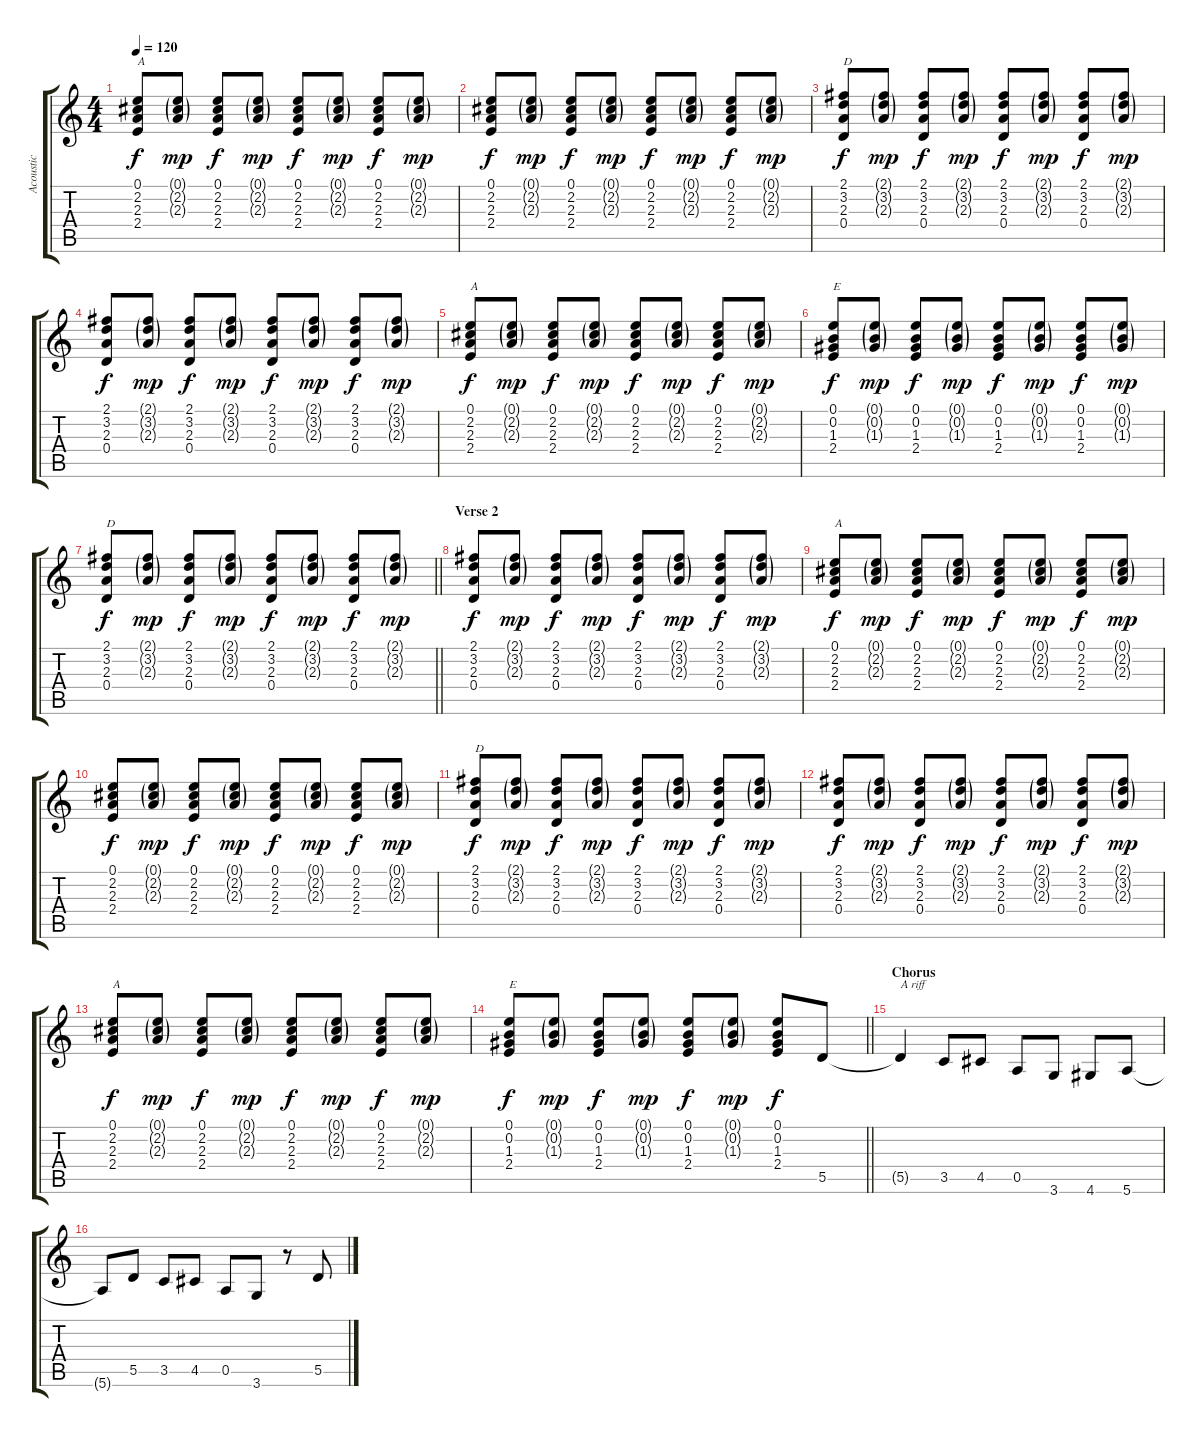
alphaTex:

\track ("Acoustic" "Acoustic") {instrument acousticguitarsteel}
\staff {score tabs}
\tuning (E4 B3 G3 D3 A2 E2) {hide}
\ts (4 4)
\tempo 120
\clef g2
\ks c
(0.1 2.2 2.3 2.4).8{txt "A" dy f} (0.1{g} 2.2{g} 2.3{g}).8{dy mp} (0.1 2.2 2.3 2.4).8{dy f} (0.1{g} 2.2{g} 2.3{g}).8{dy mp} (0.1 2.2 2.3 2.4).8{dy f} (0.1{g} 2.2{g} 2.3{g}).8{dy mp} (0.1 2.2 2.3 2.4).8{dy f} (0.1{g} 2.2{g} 2.3{g}).8{dy mp} |
(0.1 2.2 2.3 2.4).8{dy f} (0.1{g} 2.2{g} 2.3{g}).8{dy mp} (0.1 2.2 2.3 2.4).8{dy f} (0.1{g} 2.2{g} 2.3{g}).8{dy mp} (0.1 2.2 2.3 2.4).8{dy f} (0.1{g} 2.2{g} 2.3{g}).8{dy mp} (0.1 2.2 2.3 2.4).8{dy f} (0.1{g} 2.2{g} 2.3{g}).8{dy mp} |
(2.1 3.2 2.3 0.4).8{txt "D" dy f} (2.1{g} 3.2{g} 2.3{g}).8{dy mp} (2.1 3.2 2.3 0.4).8{dy f} (2.1{g} 3.2{g} 2.3{g}).8{dy mp} (2.1 3.2 2.3 0.4).8{dy f} (2.1{g} 3.2{g} 2.3{g}).8{dy mp} (2.1 3.2 2.3 0.4).8{dy f} (2.1{g} 3.2{g} 2.3{g}).8{dy mp} |
(2.1 3.2 2.3 0.4).8{dy f} (2.1{g} 3.2{g} 2.3{g}).8{dy mp} (2.1 3.2 2.3 0.4).8{dy f} (2.1{g} 3.2{g} 2.3{g}).8{dy mp} (2.1 3.2 2.3 0.4).8{dy f} (2.1{g} 3.2{g} 2.3{g}).8{dy mp} (2.1 3.2 2.3 0.4).8{dy f} (2.1{g} 3.2{g} 2.3{g}).8{dy mp} |
(0.1 2.2 2.3 2.4).8{txt "A" dy f} (0.1{g} 2.2{g} 2.3{g}).8{dy mp} (0.1 2.2 2.3 2.4).8{dy f} (0.1{g} 2.2{g} 2.3{g}).8{dy mp} (0.1 2.2 2.3 2.4).8{dy f} (0.1{g} 2.2{g} 2.3{g}).8{dy mp} (0.1 2.2 2.3 2.4).8{dy f} (0.1{g} 2.2{g} 2.3{g}).8{dy mp} |
(0.1 0.2 1.3 2.4).8{txt "E" dy f} (0.1{g} 0.2{g} 1.3{g}).8{dy mp} (0.1 0.2 1.3 2.4).8{dy f} (0.1{g} 0.2{g} 1.3{g}).8{dy mp} (0.1 0.2 1.3 2.4).8{dy f} (0.1{g} 0.2{g} 1.3{g}).8{dy mp} (0.1 0.2 1.3 2.4).8{dy f} (0.1{g} 0.2{g} 1.3{g}).8{dy mp} |
\barLineRight lightlight
(2.1 3.2 2.3 0.4).8{txt "D" dy f} (2.1{g} 3.2{g} 2.3{g}).8{dy mp} (2.1 3.2 2.3 0.4).8{dy f} (2.1{g} 3.2{g} 2.3{g}).8{dy mp} (2.1 3.2 2.3 0.4).8{dy f} (2.1{g} 3.2{g} 2.3{g}).8{dy mp} (2.1 3.2 2.3 0.4).8{dy f} (2.1{g} 3.2{g} 2.3{g}).8{dy mp} |
\section ("" "Verse 2")
(2.1 3.2 2.3 0.4).8{dy f} (2.1{g} 3.2{g} 2.3{g}).8{dy mp} (2.1 3.2 2.3 0.4).8{dy f} (2.1{g} 3.2{g} 2.3{g}).8{dy mp} (2.1 3.2 2.3 0.4).8{dy f} (2.1{g} 3.2{g} 2.3{g}).8{dy mp} (2.1 3.2 2.3 0.4).8{dy f} (2.1{g} 3.2{g} 2.3{g}).8{dy mp} |
(0.1 2.2 2.3 2.4).8{txt "A" dy f} (0.1{g} 2.2{g} 2.3{g}).8{dy mp} (0.1 2.2 2.3 2.4).8{dy f} (0.1{g} 2.2{g} 2.3{g}).8{dy mp} (0.1 2.2 2.3 2.4).8{dy f} (0.1{g} 2.2{g} 2.3{g}).8{dy mp} (0.1 2.2 2.3 2.4).8{dy f} (0.1{g} 2.2{g} 2.3{g}).8{dy mp} |
(0.1 2.2 2.3 2.4).8{dy f} (0.1{g} 2.2{g} 2.3{g}).8{dy mp} (0.1 2.2 2.3 2.4).8{dy f} (0.1{g} 2.2{g} 2.3{g}).8{dy mp} (0.1 2.2 2.3 2.4).8{dy f} (0.1{g} 2.2{g} 2.3{g}).8{dy mp} (0.1 2.2 2.3 2.4).8{dy f} (0.1{g} 2.2{g} 2.3{g}).8{dy mp} |
(2.1 3.2 2.3 0.4).8{txt "D" dy f} (2.1{g} 3.2{g} 2.3{g}).8{dy mp} (2.1 3.2 2.3 0.4).8{dy f} (2.1{g} 3.2{g} 2.3{g}).8{dy mp} (2.1 3.2 2.3 0.4).8{dy f} (2.1{g} 3.2{g} 2.3{g}).8{dy mp} (2.1 3.2 2.3 0.4).8{dy f} (2.1{g} 3.2{g} 2.3{g}).8{dy mp} |
(2.1 3.2 2.3 0.4).8{dy f} (2.1{g} 3.2{g} 2.3{g}).8{dy mp} (2.1 3.2 2.3 0.4).8{dy f} (2.1{g} 3.2{g} 2.3{g}).8{dy mp} (2.1 3.2 2.3 0.4).8{dy f} (2.1{g} 3.2{g} 2.3{g}).8{dy mp} (2.1 3.2 2.3 0.4).8{dy f} (2.1{g} 3.2{g} 2.3{g}).8{dy mp} |
(0.1 2.2 2.3 2.4).8{txt "A" dy f} (0.1{g} 2.2{g} 2.3{g}).8{dy mp} (0.1 2.2 2.3 2.4).8{dy f} (0.1{g} 2.2{g} 2.3{g}).8{dy mp} (0.1 2.2 2.3 2.4).8{dy f} (0.1{g} 2.2{g} 2.3{g}).8{dy mp} (0.1 2.2 2.3 2.4).8{dy f} (0.1{g} 2.2{g} 2.3{g}).8{dy mp} |
\barLineRight lightlight
(0.1 0.2 1.3 2.4).8{txt "E" dy f} (0.1{g} 0.2{g} 1.3{g}).8{dy mp} (0.1 0.2 1.3 2.4).8{dy f} (0.1{g} 0.2{g} 1.3{g}).8{dy mp} (0.1 0.2 1.3 2.4).8{dy f} (0.1{g} 0.2{g} 1.3{g}).8{dy mp} (0.1 0.2 1.3 2.4).8{dy f} 5.5.8{volume 7} |
\section ("" "Chorus")
5.5{t}.4{txt "A riff"} 3.5.8 4.5.8 0.5.8 3.6.8 4.6.8 5.6.8 |
5.6{t}.8 5.5.8 3.5.8 4.5.8 0.5.8 3.6.8 r.8 5.5.8
